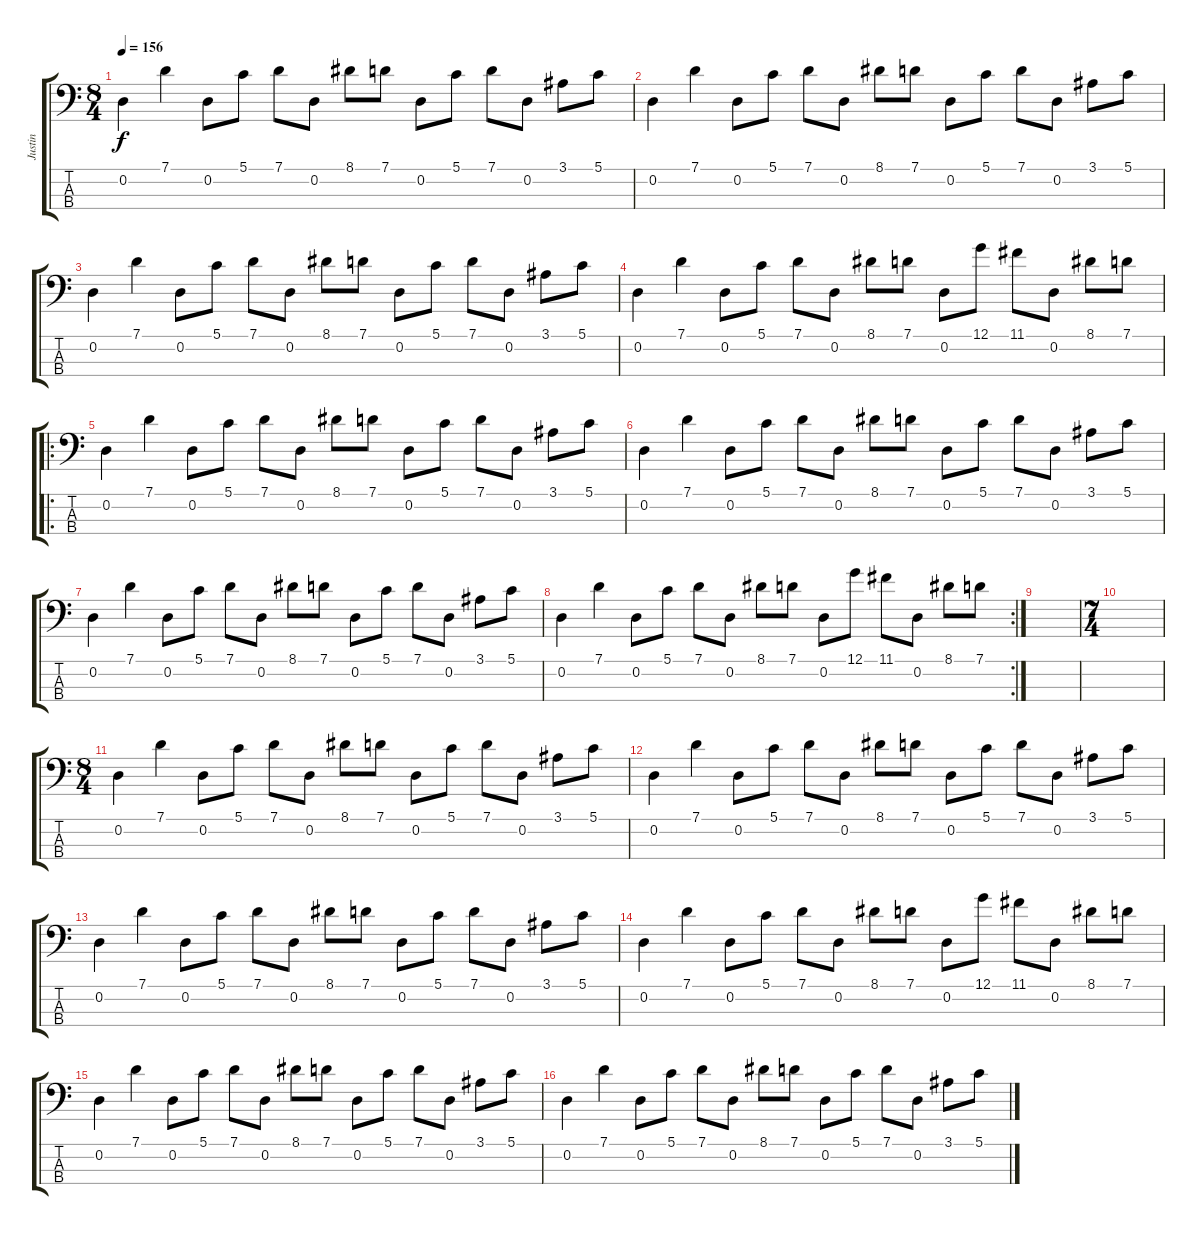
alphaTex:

\track ("Justin " "Justin ") {instrument electricbassfinger}
\staff {score tabs}
\tuning (G2 D2 A1 D1) {hide}
\ts (8 4)
\tempo 156
\clef f4
\ks c
0.2.4{dy f instrument electricbassfinger} 7.1.4 0.2.8 5.1.8 7.1.8 0.2.8 8.1.8 7.1.8 0.2.8 5.1.8 7.1.8 0.2.8 3.1.8 5.1.8 |
0.2.4 7.1.4 0.2.8 5.1.8 7.1.8 0.2.8 8.1.8 7.1.8 0.2.8 5.1.8 7.1.8 0.2.8 3.1.8 5.1.8 |
0.2.4 7.1.4 0.2.8 5.1.8 7.1.8 0.2.8 8.1.8 7.1.8 0.2.8 5.1.8 7.1.8 0.2.8 3.1.8 5.1.8 |
0.2.4 7.1.4 0.2.8 5.1.8 7.1.8 0.2.8 8.1.8 7.1.8 0.2.8 12.1.8 11.1.8 0.2.8 8.1.8 7.1.8 |
\ro
0.2.4 7.1.4 0.2.8 5.1.8 7.1.8 0.2.8 8.1.8 7.1.8 0.2.8 5.1.8 7.1.8 0.2.8 3.1.8 5.1.8 |
0.2.4 7.1.4 0.2.8 5.1.8 7.1.8 0.2.8 8.1.8 7.1.8 0.2.8 5.1.8 7.1.8 0.2.8 3.1.8 5.1.8 |
0.2.4 7.1.4 0.2.8 5.1.8 7.1.8 0.2.8 8.1.8 7.1.8 0.2.8 5.1.8 7.1.8 0.2.8 3.1.8 5.1.8 |
\rc 2
0.2.4 7.1.4 0.2.8 5.1.8 7.1.8 0.2.8 8.1.8 7.1.8 0.2.8 12.1.8 11.1.8 0.2.8 8.1.8 7.1.8 |
|
\ts (7 4)
|
\ts (8 4)
0.2.4 7.1.4 0.2.8 5.1.8 7.1.8 0.2.8 8.1.8 7.1.8 0.2.8 5.1.8 7.1.8 0.2.8 3.1.8 5.1.8 |
0.2.4 7.1.4 0.2.8 5.1.8 7.1.8 0.2.8 8.1.8 7.1.8 0.2.8 5.1.8 7.1.8 0.2.8 3.1.8 5.1.8 |
0.2.4 7.1.4 0.2.8 5.1.8 7.1.8 0.2.8 8.1.8 7.1.8 0.2.8 5.1.8 7.1.8 0.2.8 3.1.8 5.1.8 |
0.2.4 7.1.4 0.2.8 5.1.8 7.1.8 0.2.8 8.1.8 7.1.8 0.2.8 12.1.8 11.1.8 0.2.8 8.1.8 7.1.8 |
0.2.4 7.1.4 0.2.8 5.1.8 7.1.8 0.2.8 8.1.8 7.1.8 0.2.8 5.1.8 7.1.8 0.2.8 3.1.8 5.1.8 |
0.2.4 7.1.4 0.2.8 5.1.8 7.1.8 0.2.8 8.1.8 7.1.8 0.2.8 5.1.8 7.1.8 0.2.8 3.1.8 5.1.8
